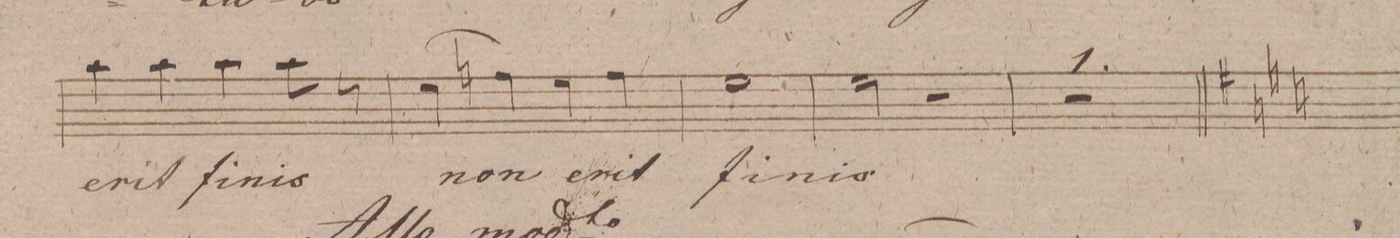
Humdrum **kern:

**kern	**text	**dynam
*I"Alto.	*	*
*clefC3	*	*
*k[f#c#g#d#]	*	*
*met(c|)	*	*
*M2/2	*	*
4b\	e-	.
4b\	-rit	.
4b\	fi-	.
8b\	-nis	.
8r	.	.
=177	=177	=177
*4\right	*	*
(>4f#\	non	.
4gn\)	.	.
4f#\	e-	.
4g\	-rit	.
=178	=178	=178
1f#\	fi-	.
=179	=179	=179
2f#\	-nis	.
2r	.	.
=180	=180	=180
1r	.	.
=181||	=181||	=181||
*-	*-	*-
